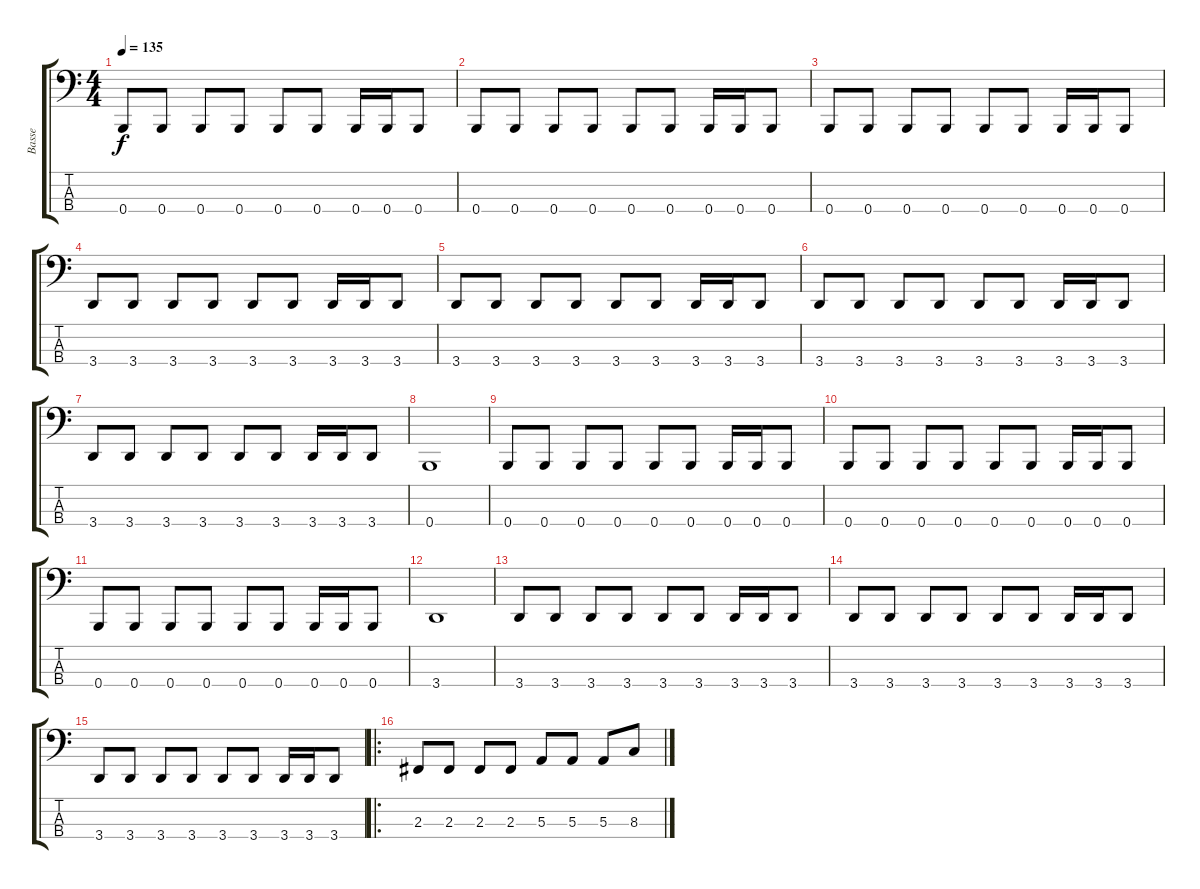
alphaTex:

\track ("Basse" "Basse") {instrument electricbassfinger}
\staff {score tabs}
\tuning (D2 A1 E1 B0) {hide}
\ts (4 4)
\tempo 135
\clef f4
\ks c
0.4.8{dy f} 0.4.8 0.4.8 0.4.8 0.4.8 0.4.8 0.4.16 0.4.16 0.4.8 |
0.4.8 0.4.8 0.4.8 0.4.8 0.4.8 0.4.8 0.4.16 0.4.16 0.4.8 |
0.4.8 0.4.8 0.4.8 0.4.8 0.4.8 0.4.8 0.4.16 0.4.16 0.4.8 |
3.4.8 3.4.8 3.4.8 3.4.8 3.4.8 3.4.8 3.4.16 3.4.16 3.4.8 |
3.4.8 3.4.8 3.4.8 3.4.8 3.4.8 3.4.8 3.4.16 3.4.16 3.4.8 |
3.4.8 3.4.8 3.4.8 3.4.8 3.4.8 3.4.8 3.4.16 3.4.16 3.4.8 |
3.4.8 3.4.8 3.4.8 3.4.8 3.4.8 3.4.8 3.4.16 3.4.16 3.4.8 |
0.4.1 |
0.4.8 0.4.8 0.4.8 0.4.8 0.4.8 0.4.8 0.4.16 0.4.16 0.4.8 |
0.4.8 0.4.8 0.4.8 0.4.8 0.4.8 0.4.8 0.4.16 0.4.16 0.4.8 |
0.4.8 0.4.8 0.4.8 0.4.8 0.4.8 0.4.8 0.4.16 0.4.16 0.4.8 |
3.4.1 |
3.4.8 3.4.8 3.4.8 3.4.8 3.4.8 3.4.8 3.4.16 3.4.16 3.4.8 |
3.4.8 3.4.8 3.4.8 3.4.8 3.4.8 3.4.8 3.4.16 3.4.16 3.4.8 |
3.4.8 3.4.8 3.4.8 3.4.8 3.4.8 3.4.8 3.4.16 3.4.16 3.4.8 |
\ro
2.3.8 2.3.8 2.3.8 2.3.8 5.3.8 5.3.8 5.3.8 8.3.8
